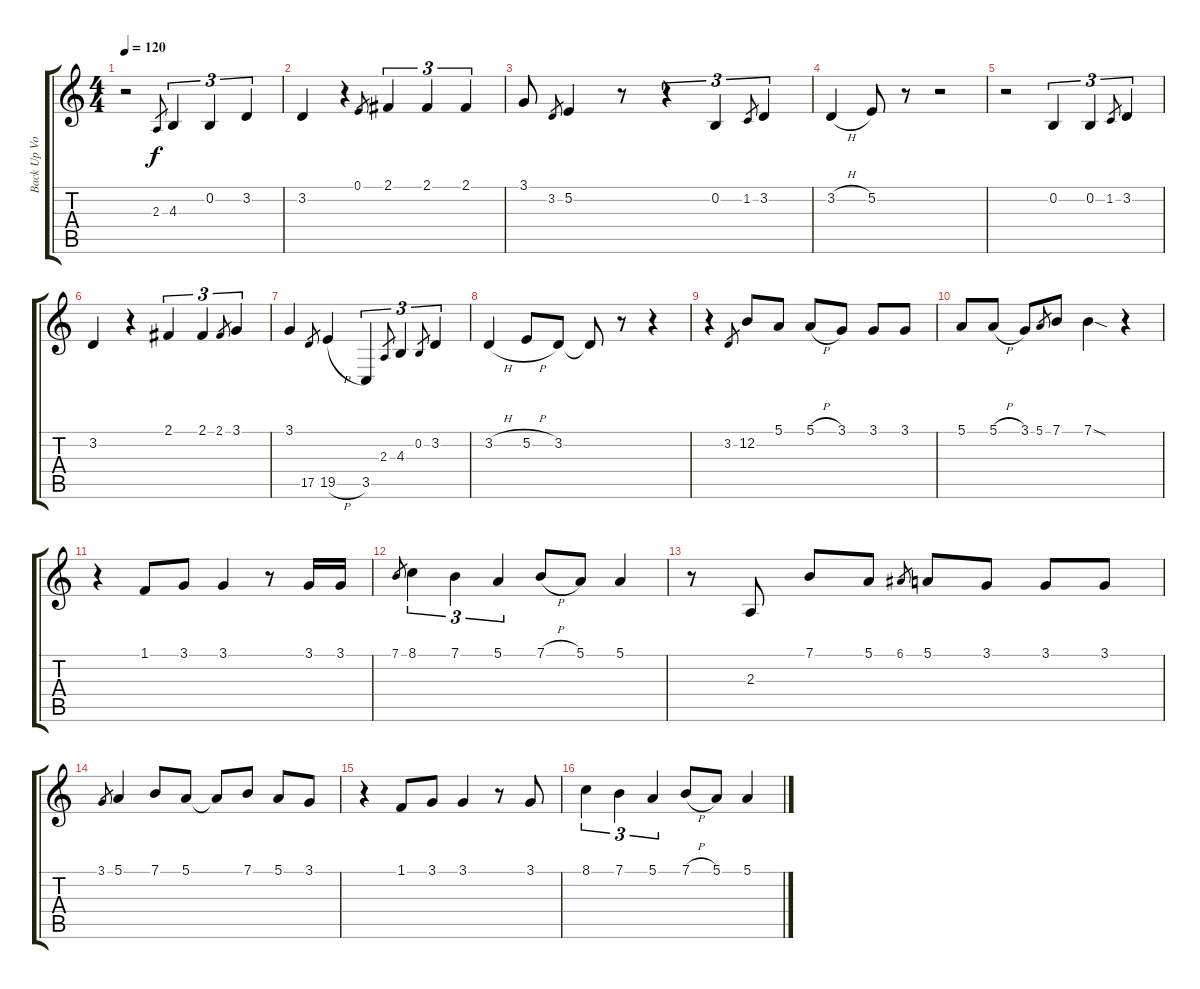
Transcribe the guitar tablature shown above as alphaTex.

\track ("Back Up Vocals" "Back Up Vo") {instrument synthvoice}
\staff {score tabs}
\tuning (E4 B3 G3 D3 A2 E2) {hide}
\ts (4 4)
\tempo 120
\clef g2
\ks c
r.2{dy f} 2.3.8{gr} 4.3.4{tu (3 2)} 0.2.4{tu (3 2)} 3.2.4{tu (3 2)} |
3.2.4 r.4 0.1.8{gr} 2.1.4{tu (3 2)} 2.1.4{tu (3 2)} 2.1.4{tu (3 2)} |
3.1.8 3.2.8{gr} 5.2.4 r.8 r.4{tu (3 2)} 0.2.4{tu (3 2)} 1.2.8{gr} 3.2.4{tu (3 2)} |
3.2{h}.4 5.2.8 r.8 r.2 |
r.2 0.2.4{tu (3 2)} 0.2.4{tu (3 2)} 1.2.8{gr} 3.2.4{tu (3 2)} |
3.2.4 r.4 2.1.4{tu (3 2)} 2.1.4{tu (3 2)} 2.1.8{gr} 3.1.4{tu (3 2)} |
3.1.4 17.5.8{gr} 19.5{h}.4 3.5.4{tu (3 2)} 2.3.8{gr} 4.3.4{tu (3 2)} 0.2.8{gr} 3.2.4{tu (3 2)} |
3.2{h}.4 5.2{h}.8 3.2.8 3.2{t}.8 r.8 r.4 |
r.4 3.2.8{gr} 12.2.8 5.1.8 5.1{h}.8 3.1.8 3.1.8 3.1.8 |
5.1.8 5.1{h}.8 3.1.8 5.1.8{gr} 7.1.8 7.1{sod}.4 r.4 |
r.4 1.1.8 3.1.8 3.1.4 r.8 3.1.16 3.1.16 |
7.1.8{gr} 8.1.4{tu (3 2)} 7.1.4{tu (3 2)} 5.1.4{tu (3 2)} 7.1{h}.8 5.1.8 5.1.4 |
r.8 2.3.8 7.1.8 5.1.8 6.1.8{gr} 5.1.8 3.1.8 3.1.8 3.1.8 |
3.1.8{gr} 5.1.4 7.1.8 5.1.8 5.1{t}.8 7.1.8 5.1.8 3.1.8 |
r.4 1.1.8 3.1.8 3.1.4 r.8 3.1.8 |
8.1.4{tu (3 2)} 7.1.4{tu (3 2)} 5.1.4{tu (3 2)} 7.1{h}.8 5.1.8 5.1.4
